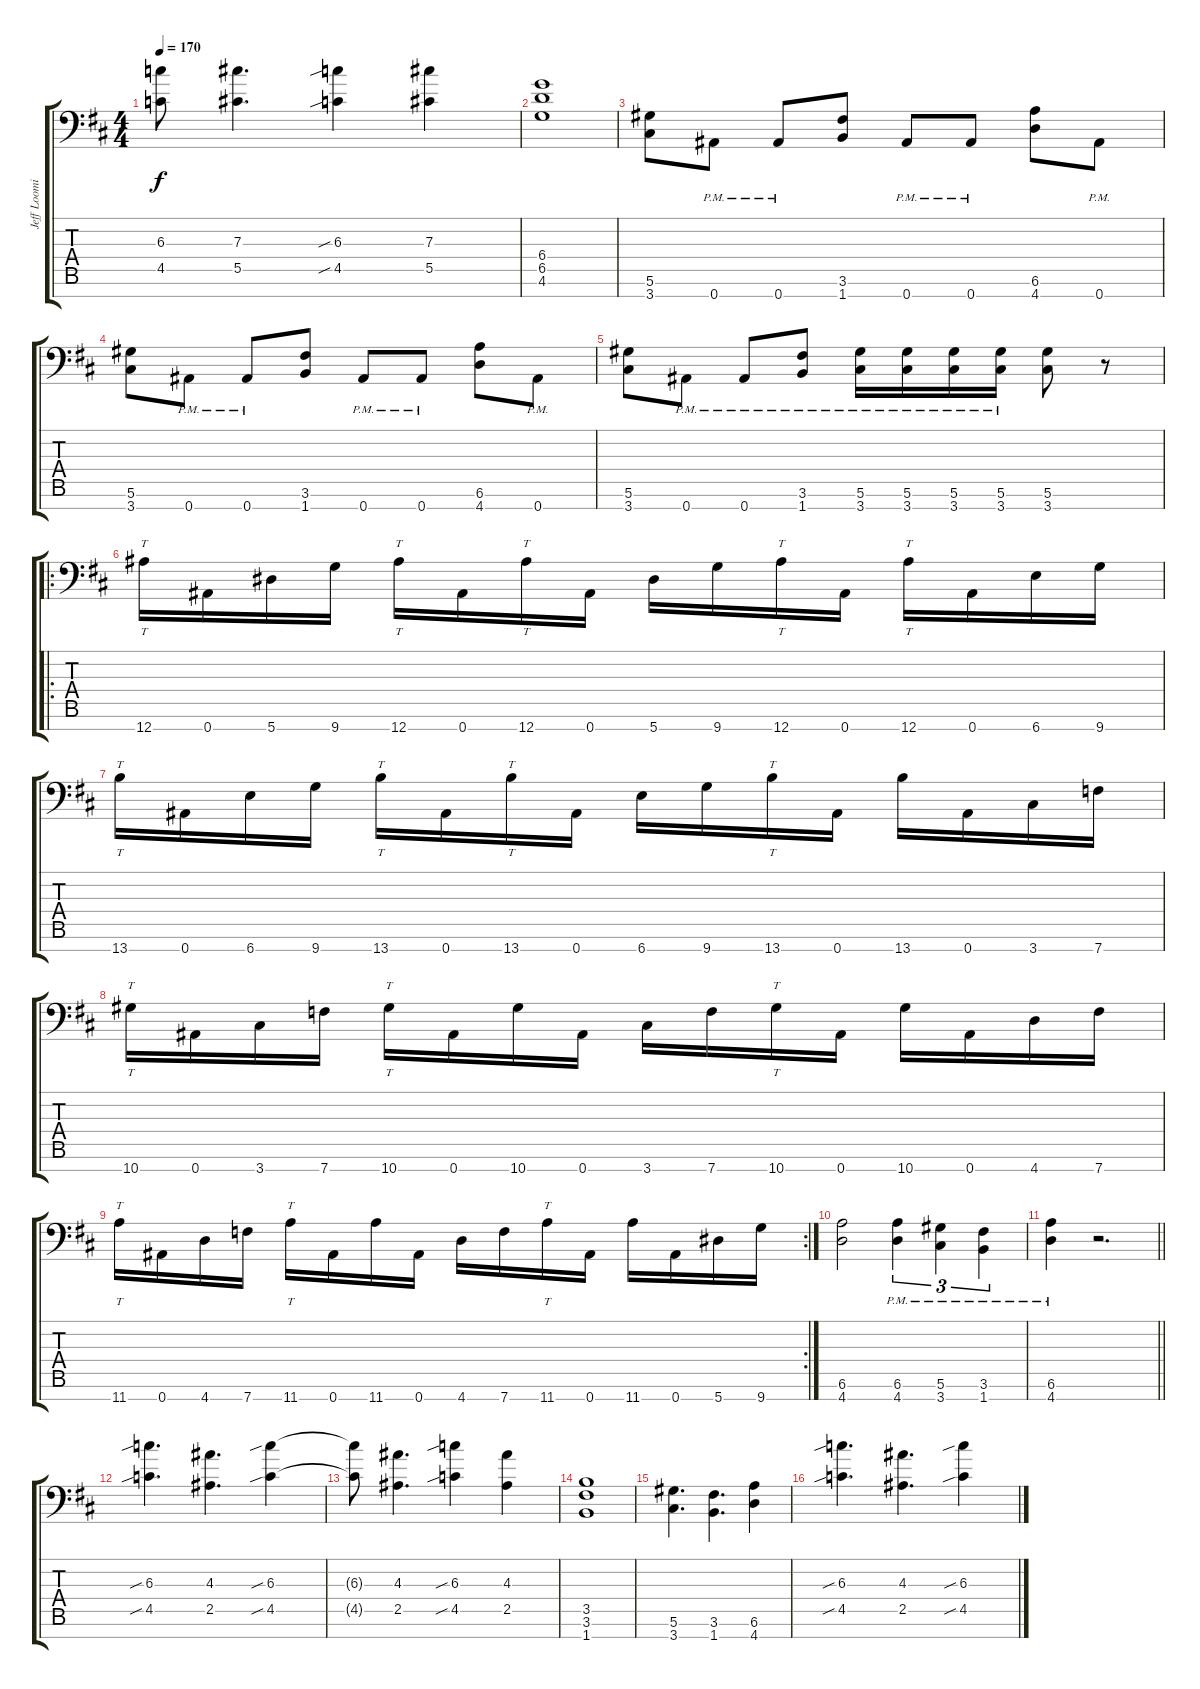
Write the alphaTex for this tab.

\track ("Jeff Loomis Rhythm" "Jeff Loomi") {instrument distortionguitar}
\staff {score tabs}
\tuning (Eb4 Bb3 Gb3 Db3 Ab2 Eb2 Bb1) {hide}
\ts (4 4)
\tempo 170
\clef f4
\ks d
(6.3{t} 4.5{t}).8{dy f} (7.3 5.5).4{d} (6.3{sib} 4.5{sib}).4 (7.3 5.5).4 |
(6.4 6.5 4.6).1 |
(5.6 3.7).8 0.7{pm}.8 0.7{pm}.8 (3.6 1.7).8 0.7{pm}.8 0.7{pm}.8 (6.6 4.7).8 0.7{pm}.8 |
(5.6 3.7).8 0.7{pm}.8 0.7{pm}.8 (3.6 1.7).8 0.7{pm}.8 0.7{pm}.8 (6.6 4.7).8 0.7{pm}.8 |
(5.6 3.7).8 0.7{pm}.8 0.7{pm}.8 (3.6{pm} 1.7{pm}).8 (5.6{pm} 3.7{pm}).16 (5.6{pm} 3.7{pm}).16 (5.6{pm} 3.7{pm}).16 (5.6{pm} 3.7{pm}).16 (5.6 3.7).8 r.8 |
\ro
12.7.16{tt} 0.7.16 5.7.16 9.7.16 12.7.16{tt} 0.7.16 12.7.16{tt} 0.7.16 5.7.16 9.7.16 12.7.16{tt} 0.7.16 12.7.16{tt} 0.7.16 6.7.16 9.7.16 |
13.7.16{tt} 0.7.16 6.7.16 9.7.16 13.7.16{tt} 0.7.16 13.7.16{tt} 0.7.16 6.7.16 9.7.16 13.7.16{tt} 0.7.16 13.7.16 0.7.16 3.7.16 7.7.16 |
10.7.16{tt} 0.7.16 3.7.16 7.7.16 10.7.16{tt} 0.7.16 10.7.16 0.7.16 3.7.16 7.7.16 10.7.16{tt} 0.7.16 10.7.16 0.7.16 4.7.16 7.7.16 |
\rc 2
11.7.16{tt} 0.7.16 4.7.16 7.7.16 11.7.16{tt} 0.7.16 11.7.16 0.7.16 4.7.16 7.7.16 11.7.16{tt} 0.7.16 11.7.16 0.7.16 5.7.16 9.7.16 |
(6.6 4.7).2 (6.6{pm} 4.7{pm}).4{tu (3 2)} (5.6{pm} 3.7{pm}).4{tu (3 2)} (3.6{pm} 1.7{pm}).4{tu (3 2)} |
\barLineRight lightlight
(6.6{pm} 4.7{pm}).4 r.2{d} |
(6.3{sib} 4.5{sib}).4{d} (4.3 2.5).4{d} (6.3{sib} 4.5{sib}).4 |
(6.3{t} 4.5{t}).8 (4.3 2.5).4{d} (6.3{sib} 4.5{sib}).4 (4.3 2.5).4 |
(3.5 3.6 1.7).1 |
(5.6 3.7).4{d} (3.6 1.7).4{d} (6.6 4.7).4 |
(6.3{sib} 4.5{sib}).4{d} (4.3 2.5).4{d} (6.3{sib} 4.5{sib}).4
